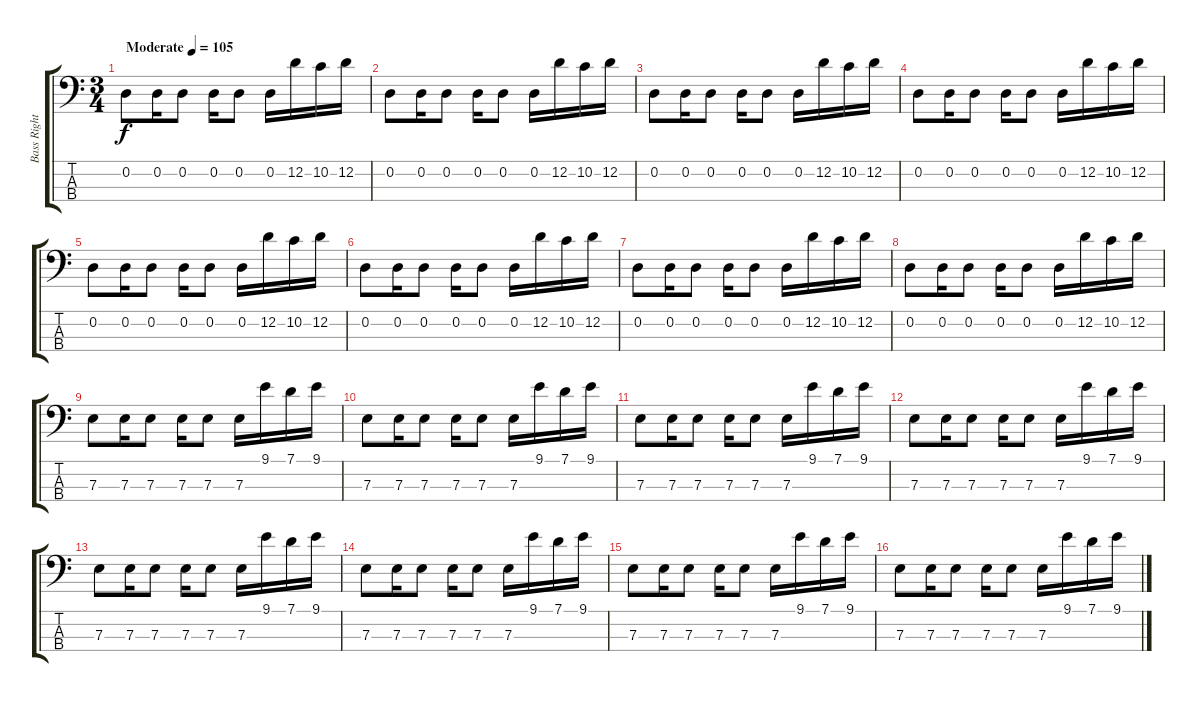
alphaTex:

\track ("Bass Right Ch." "Bass Right") {instrument fretlessbass}
\staff {score tabs}
\tuning (G2 D2 A1 E1) {hide}
\ts (3 4)
\tempo (105 "Moderate")
\clef f4
\ks c
0.2.8{dy f instrument fretlessbass} 0.2.16 0.2.8 0.2.16 0.2.8 0.2.16 12.2.16 10.2.16 12.2.16 |
0.2.8 0.2.16 0.2.8 0.2.16 0.2.8 0.2.16 12.2.16 10.2.16 12.2.16 |
0.2.8 0.2.16 0.2.8 0.2.16 0.2.8 0.2.16 12.2.16 10.2.16 12.2.16 |
0.2.8 0.2.16 0.2.8 0.2.16 0.2.8 0.2.16 12.2.16 10.2.16 12.2.16 |
0.2.8 0.2.16 0.2.8 0.2.16 0.2.8 0.2.16 12.2.16 10.2.16 12.2.16 |
0.2.8 0.2.16 0.2.8 0.2.16 0.2.8 0.2.16 12.2.16 10.2.16 12.2.16 |
0.2.8 0.2.16 0.2.8 0.2.16 0.2.8 0.2.16 12.2.16 10.2.16 12.2.16 |
0.2.8 0.2.16 0.2.8 0.2.16 0.2.8 0.2.16 12.2.16 10.2.16 12.2.16 |
7.3.8 7.3.16 7.3.8 7.3.16 7.3.8 7.3.16 9.1.16 7.1.16 9.1.16 |
7.3.8 7.3.16 7.3.8 7.3.16 7.3.8 7.3.16 9.1.16 7.1.16 9.1.16 |
7.3.8 7.3.16 7.3.8 7.3.16 7.3.8 7.3.16 9.1.16 7.1.16 9.1.16 |
7.3.8 7.3.16 7.3.8 7.3.16 7.3.8 7.3.16 9.1.16 7.1.16 9.1.16 |
7.3.8 7.3.16 7.3.8 7.3.16 7.3.8 7.3.16 9.1.16 7.1.16 9.1.16 |
7.3.8 7.3.16 7.3.8 7.3.16 7.3.8 7.3.16 9.1.16 7.1.16 9.1.16 |
7.3.8 7.3.16 7.3.8 7.3.16 7.3.8 7.3.16 9.1.16 7.1.16 9.1.16 |
7.3.8 7.3.16 7.3.8 7.3.16 7.3.8 7.3.16 9.1.16 7.1.16 9.1.16
